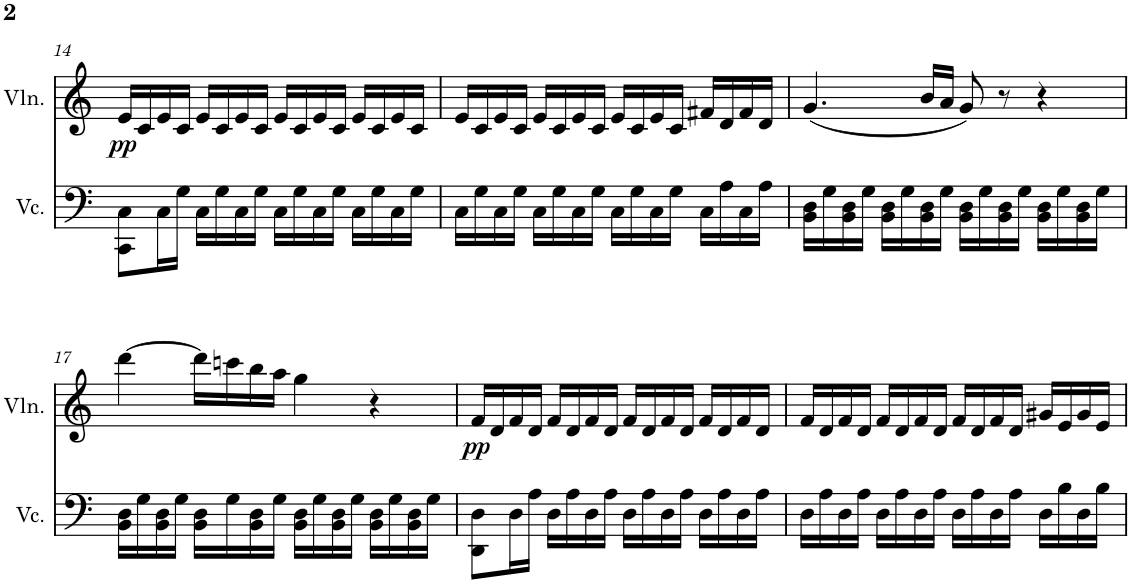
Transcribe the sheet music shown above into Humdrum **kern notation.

**kern	**kern	**dynam
*part2	*part1	*part1
*staff2	*staff1	*staff1
*I"大提琴	*I"小提琴	*
!!LO:PB:g=z
*clefF4	*clefG2	*
*k[]	*k[]	*
*M4/4	*M4/4	*
=14	=14	=14
!	!	!LO:DY:b
8CC\ 8C\L	16e/LL	pp
.	16c/	.
16C\L	16e/	.
16G\JJ	16c/JJ	.
16C\LL	16e/LL	.
16G\	16c/	.
16C\	16e/	.
16G\JJ	16c/JJ	.
16C\LL	16e/LL	.
16G\	16c/	.
16C\	16e/	.
16G\JJ	16c/JJ	.
16C\LL	16e/LL	.
16G\	16c/	.
16C\	16e/	.
16G\JJ	16c/JJ	.
=15	=15	=15
16C\LL	16e/LL	.
16G\	16c/	.
16C\	16e/	.
16G\JJ	16c/JJ	.
16C\LL	16e/LL	.
16G\	16c/	.
16C\	16e/	.
16G\JJ	16c/JJ	.
16C\LL	16e/LL	.
16G\	16c/	.
16C\	16e/	.
16G\JJ	16c/JJ	.
16C\LL	16f#X/LL	.
16A\	16d/	.
16C\	16f#/	.
16A\JJ	16d/JJ	.
=16	=16	=16
16BB\ 16D\LL	(4.g/	.
16G\	.	.
16BB\ 16D\	.	.
16G\JJ	.	.
16BB\ 16D\LL	.	.
16G\	.	.
16BB\ 16D\	16b/LL	.
16G\JJ	16a/JJ	.
16BB\ 16D\LL	8g/)	.
16G\	.	.
16BB\ 16D\	8r	.
16G\JJ	.	.
16BB\ 16D\LL	4r	.
16G\	.	.
16BB\ 16D\	.	.
16G\JJ	.	.
!!LO:LB:g=z
=17	=17	=17
16BB\ 16D\LL	[4ddd\	.
16G\	.	.
16BB\ 16D\	.	.
16G\JJ	.	.
16BB\ 16D\LL	16ddd\LL]	.
16G\	16cccn\	.
16BB\ 16D\	16bb\	.
16G\JJ	16aa\JJ	.
16BB\ 16D\LL	4gg\	.
16G\	.	.
16BB\ 16D\	.	.
16G\JJ	.	.
16BB\ 16D\LL	4r	.
16G\	.	.
16BB\ 16D\	.	.
16G\JJ	.	.
=18	=18	=18
!	!	!LO:DY:b
8DD\ 8D\L	16f/LL	pp
.	16d/	.
16D\L	16f/	.
16A\JJ	16d/JJ	.
16D\LL	16f/LL	.
16A\	16d/	.
16D\	16f/	.
16A\JJ	16d/JJ	.
16D\LL	16f/LL	.
16A\	16d/	.
16D\	16f/	.
16A\JJ	16d/JJ	.
16D\LL	16f/LL	.
16A\	16d/	.
16D\	16f/	.
16A\JJ	16d/JJ	.
=19	=19	=19
16D\LL	16f/LL	.
16A\	16d/	.
16D\	16f/	.
16A\JJ	16d/JJ	.
16D\LL	16f/LL	.
16A\	16d/	.
16D\	16f/	.
16A\JJ	16d/JJ	.
16D\LL	16f/LL	.
16A\	16d/	.
16D\	16f/	.
16A\JJ	16d/JJ	.
16D\LL	16g#X/LL	.
16B\	16e/	.
16D\	16g#/	.
16B\JJ	16e/JJ	.
=	=	=
*-	*-	*-
